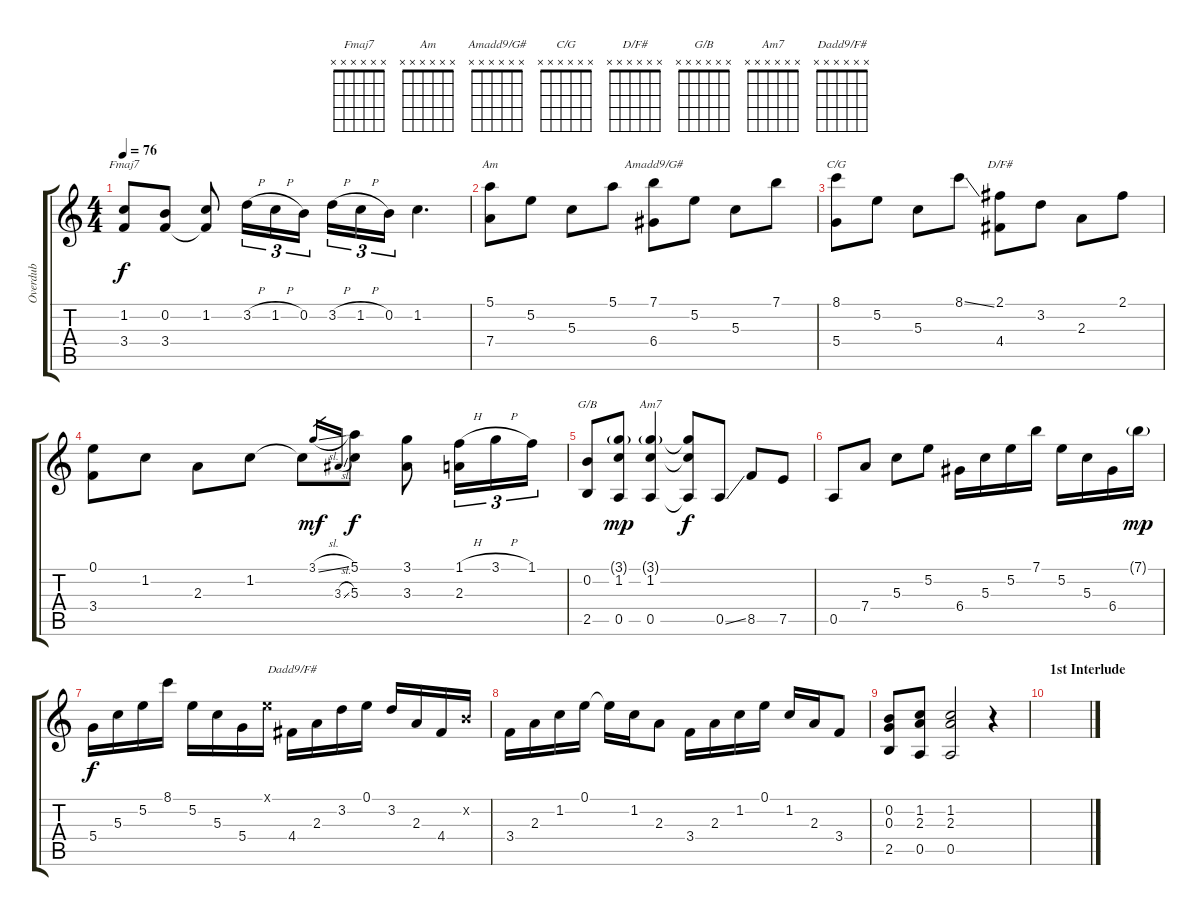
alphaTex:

\track ("Overdub" "Overdub") {instrument fretlessbass}
\staff {score tabs}
\tuning (E4 B3 G3 D3 A2 E2) {hide}
\chord ("Fmaj7" x x x x x x)
\chord ("Am" x x x x x x)
\chord ("Amadd9/G#" x x x x x x)
\chord ("C/G" x x x x x x)
\chord ("D/F#" x x x x x x)
\chord ("G/B" x x x x x x)
\chord ("Am7" x x x x x x)
\chord ("Dadd9/F#" x x x x x x)
\ts (4 4)
\tempo 76
\clef g2
\ks c
(1.2 3.4).8{ch "Fmaj7" dy f} (0.2 3.4).8 (1.2 3.4{t}).8 3.2{h}.16{tu (3 2)} 1.2{h}.16{tu (3 2)} 0.2.16{tu (3 2)} 3.2{h}.16{tu (3 2)} 1.2{h}.16{tu (3 2)} 0.2.16{tu (3 2)} 1.2.4{d} |
(5.1 7.4).8{ch "Am"} 5.2.8 5.3.8 5.1.8 (7.1 6.4).8{ch "Amadd9/G#"} 5.2.8 5.3.8 7.1.8 |
(8.1 5.4).8{ch "C/G"} 5.2.8 5.3.8 8.1{ss}.8 (2.1 4.4).8{ch "D/F#"} 3.2.8 2.3.8 2.1.8 |
(0.1 3.4).8 1.2.8 2.3.8 1.2.8 1.2{t}.8 3.1{sl}.16{gr dy mf} 3.3{sl}.16{gr} (5.1 5.3).8{dy f} (3.1 3.3).8 (1.1{h} 2.3).16{tu (3 2)} 3.1{h}.16{tu (3 2)} 1.1.16{tu (3 2)} |
(0.2 2.5).8{ch "G/B"} (3.1{g} 1.2 0.5).8{dy mp} (3.1{g} 1.2 0.5).4{ch "Am7"} (3.1{t} 1.2{t} 0.5{t}).8{dy f} 0.5{ss}.8 8.5.8 7.5.8 |
0.5.8 7.4.8 5.3.8 5.2.8 6.4.16 5.3.16 5.2.16 7.1.16 5.2.16 5.3.16 6.4.16 7.1{g}.16{dy mp} |
5.4.16{dy f} 5.3.16 5.2.16 8.1.16 5.2.16 5.3.16 5.4.16 0.1{x}.16 4.4.16{ch "Dadd9/F#"} 2.3.16 3.2.16 0.1.16 3.2.16 2.3.16 4.4.16 0.2{x}.16 |
3.4.16 2.3.16 1.2.16 0.1.16 0.1{t}.16 1.2.16 2.3.8 3.4.16 2.3.16 1.2.16 0.1.16 1.2.16 2.3.16 3.4.8 |
(0.2 0.3 2.5).8 (1.2 2.3 0.5).8 (1.2 2.3 0.5).2 r.4 |
\section ("" "1st Interlude")
